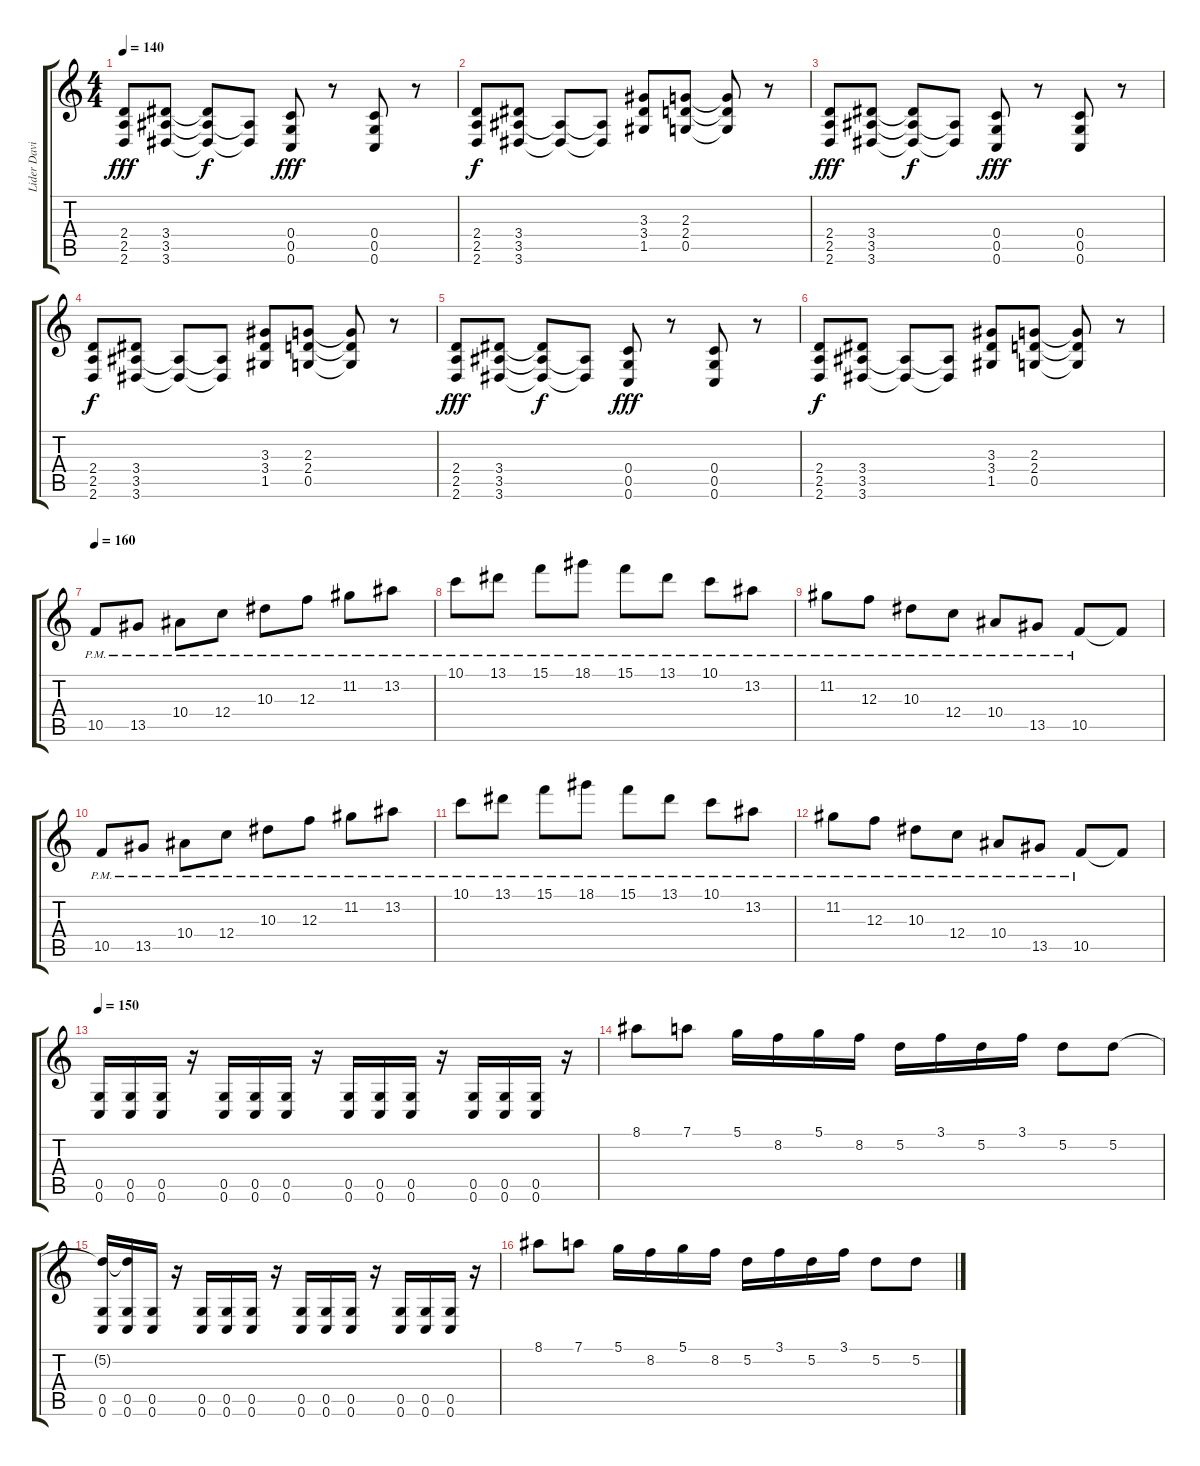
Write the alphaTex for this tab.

\track ("Lider David" "Lider Davi") {instrument overdrivenguitar}
\staff {score tabs}
\tuning (D4 A3 F3 C3 G2 C2) {hide}
\ts (4 4)
\tempo 140
\clef g2
\ks c
(2.4 2.5 2.6).8{dy fff} (3.4 3.5 3.6).8 (3.4{t} 3.5{t} 3.6{t}).8{dy f} (3.5{t} 3.6{t}).8 (0.4 0.5 0.6).8{dy fff} r.8 (0.4 0.5 0.6).8 r.8 |
(2.4 2.5 2.6).8{dy f} (3.4 3.5 3.6).8 (3.5{t} 3.6{t}).8 (3.5{t} 3.6{t}).8 (3.3 3.4 1.5).8 (2.3 2.4 0.5).8 (2.3{t} 2.4{t} 0.5{t}).8 r.8 |
(2.4 2.5 2.6).8{dy fff} (3.4 3.5 3.6).8 (3.4{t} 3.5{t} 3.6{t}).8{dy f} (3.5{t} 3.6{t}).8 (0.4 0.5 0.6).8{dy fff} r.8 (0.4 0.5 0.6).8 r.8 |
(2.4 2.5 2.6).8{dy f} (3.4 3.5 3.6).8 (3.5{t} 3.6{t}).8 (3.5{t} 3.6{t}).8 (3.3 3.4 1.5).8 (2.3 2.4 0.5).8 (2.3{t} 2.4{t} 0.5{t}).8 r.8 |
(2.4 2.5 2.6).8{dy fff} (3.4 3.5 3.6).8 (3.4{t} 3.5{t} 3.6{t}).8{dy f} (3.5{t} 3.6{t}).8 (0.4 0.5 0.6).8{dy fff} r.8 (0.4 0.5 0.6).8 r.8 |
(2.4 2.5 2.6).8{dy f} (3.4 3.5 3.6).8 (3.5{t} 3.6{t}).8 (3.5{t} 3.6{t}).8 (3.3 3.4 1.5).8 (2.3 2.4 0.5).8 (2.3{t} 2.4{t} 0.5{t}).8 r.8 |
\tempo 160
10.5{pm}.8 13.5{pm}.8 10.4{pm}.8 12.4{pm}.8 10.3{pm}.8 12.3{pm}.8 11.2{pm}.8 13.2{pm}.8 |
10.1{pm}.8 13.1{pm}.8 15.1{pm}.8 18.1{pm}.8 15.1{pm}.8 13.1{pm}.8 10.1{pm}.8 13.2{pm}.8 |
11.2{pm}.8 12.3{pm}.8 10.3{pm}.8 12.4{pm}.8 10.4{pm}.8 13.5{pm}.8 10.5{pm}.8 10.5{t}.8 |
10.5{pm}.8 13.5{pm}.8 10.4{pm}.8 12.4{pm}.8 10.3{pm}.8 12.3{pm}.8 11.2{pm}.8 13.2{pm}.8 |
10.1{pm}.8 13.1{pm}.8 15.1{pm}.8 18.1{pm}.8 15.1{pm}.8 13.1{pm}.8 10.1{pm}.8 13.2{pm}.8 |
11.2{pm}.8 12.3{pm}.8 10.3{pm}.8 12.4{pm}.8 10.4{pm}.8 13.5{pm}.8 10.5{pm}.8 10.5{t}.8 |
\tempo 150
(0.5 0.6).16 (0.5 0.6).16 (0.5 0.6).16 r.16 (0.5 0.6).16 (0.5 0.6).16 (0.5 0.6).16 r.16 (0.5 0.6).16 (0.5 0.6).16 (0.5 0.6).16 r.16 (0.5 0.6).16 (0.5 0.6).16 (0.5 0.6).16 r.16 |
8.1.8 7.1.8 5.1.16 8.2.16 5.1.16 8.2.16 5.2.16 3.1.16 5.2.16 3.1.16 5.2.8 5.2.8 |
(5.2{t} 0.5 0.6).16 (5.2{t} 0.5 0.6).16 (0.5 0.6).16 r.16 (0.5 0.6).16 (0.5 0.6).16 (0.5 0.6).16 r.16 (0.5 0.6).16 (0.5 0.6).16 (0.5 0.6).16 r.16 (0.5 0.6).16 (0.5 0.6).16 (0.5 0.6).16 r.16 |
8.1.8 7.1.8 5.1.16 8.2.16 5.1.16 8.2.16 5.2.16 3.1.16 5.2.16 3.1.16 5.2.8 5.2.8
